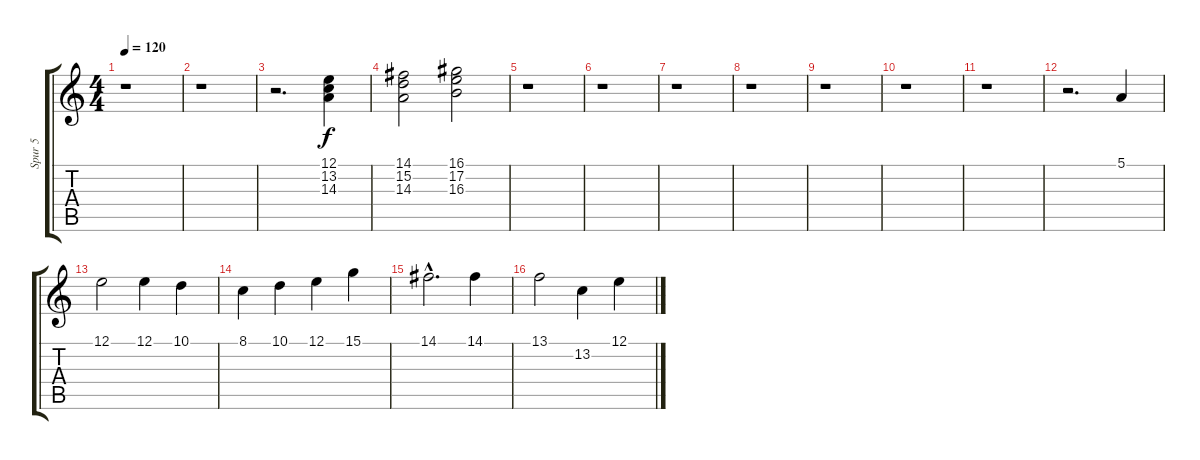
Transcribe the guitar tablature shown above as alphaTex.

\track ("Spur 5" "Spur 5") {instrument synthstrings1}
\staff {score tabs}
\tuning (E4 B3 G3 D3 A2 E2) {hide}
\ts (4 4)
\tempo 120
\clef g2
\ks c
r.1{dy f} |
r.1 |
r.2{d} (12.1 13.2 14.3).4 |
(14.1 15.2 14.3).2 (16.1 17.2 16.3).2 |
r.1 |
r.1 |
r.1 |
r.1 |
r.1 |
r.1 |
r.1 |
r.2{d} 5.1.4 |
12.1.2 12.1.4 10.1.4 |
8.1.4 10.1.4 12.1.4 15.1.4 |
14.1{hac}.2{d} 14.1.4 |
13.1.2 13.2.4 12.1.4
